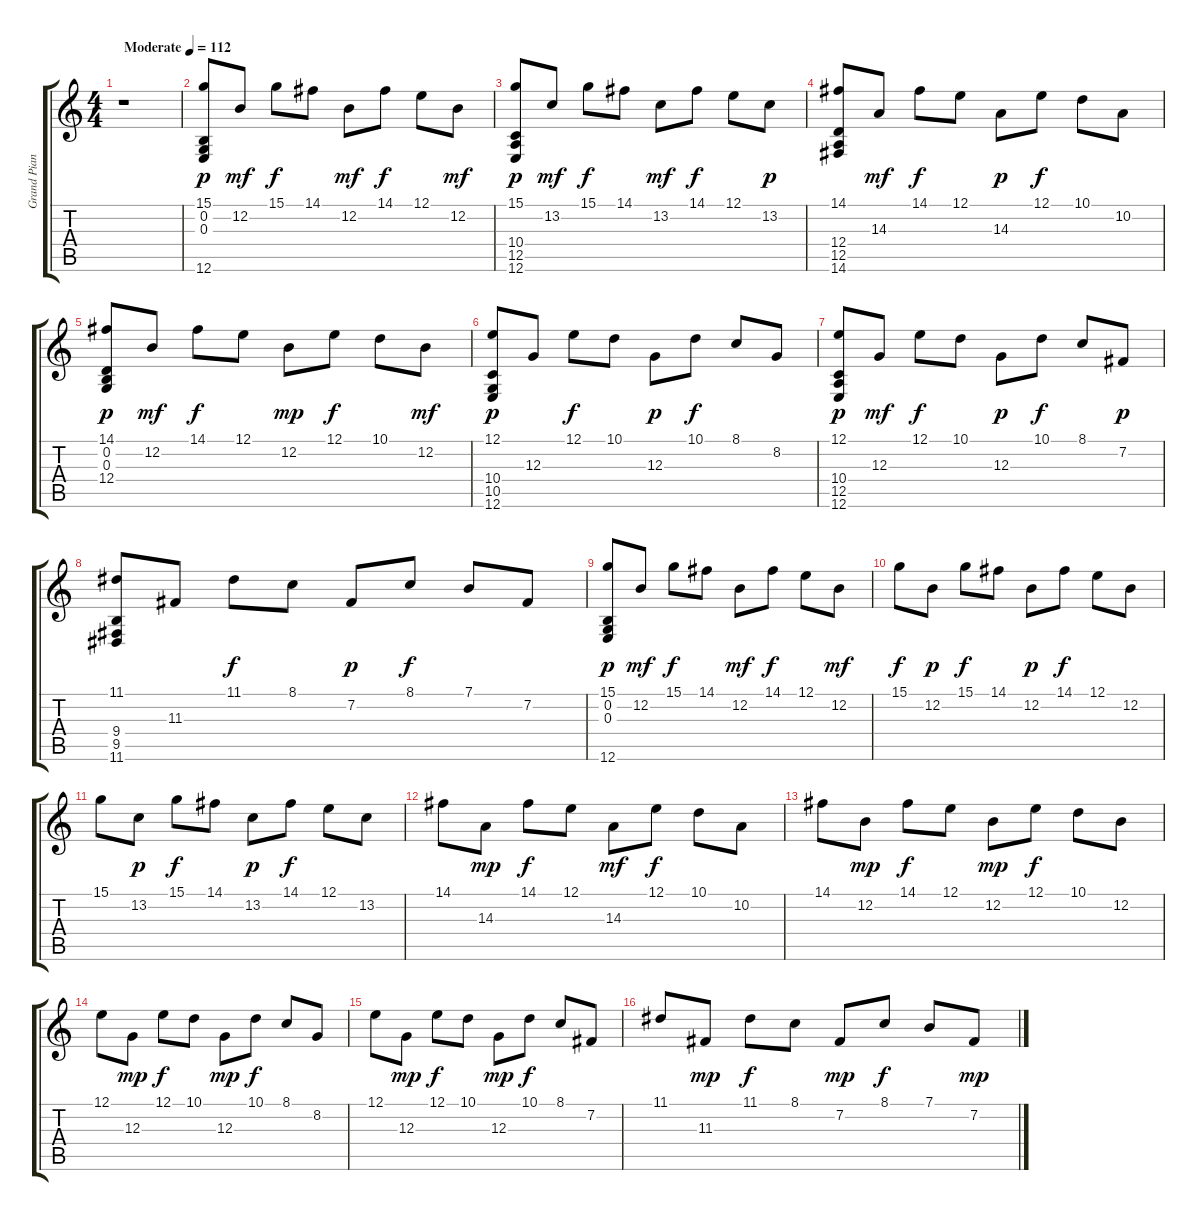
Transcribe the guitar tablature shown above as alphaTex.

\track ("Grand Piano " "Grand Pian") {instrument electricgrandpiano}
\staff {score tabs}
\tuning (E4 B3 G3 D3 A2 E2) {hide}
\ts (4 4)
\tempo (112 "Moderate")
\clef g2
\ks c
r.1{dy p instrument electricgrandpiano} |
(15.1 0.2 0.3 12.6).8 12.2.8{dy mf} 15.1.8{dy f} 14.1.8 12.2.8{dy mf} 14.1.8{dy f} 12.1.8 12.2.8{dy mf} |
(15.1 10.4 12.5 12.6).8{dy p} 13.2.8{dy mf} 15.1.8{dy f} 14.1.8 13.2.8{dy mf} 14.1.8{dy f} 12.1.8 13.2.8{dy p} |
(14.1 12.4 12.5 14.6).8 14.3.8{dy mf} 14.1.8{dy f} 12.1.8 14.3.8{dy p} 12.1.8{dy f} 10.1.8 10.2.8 |
(14.1 0.2 0.3 12.4).8{dy p} 12.2.8{dy mf} 14.1.8{dy f} 12.1.8 12.2.8{dy mp} 12.1.8{dy f} 10.1.8 12.2.8{dy mf} |
(12.1 10.4 10.5 12.6).8{dy p} 12.3.8 12.1.8{dy f} 10.1.8 12.3.8{dy p} 10.1.8{dy f} 8.1.8 8.2.8 |
(12.1 10.4 12.5 12.6).8{dy p} 12.3.8{dy mf} 12.1.8{dy f} 10.1.8 12.3.8{dy p} 10.1.8{dy f} 8.1.8 7.2.8{dy p} |
(11.1 9.4 9.5 11.6).8 11.3.8 11.1.8{dy f} 8.1.8 7.2.8{dy p} 8.1.8{dy f} 7.1.8 7.2.8 |
(15.1 0.2 0.3 12.6).8{dy p} 12.2.8{dy mf} 15.1.8{dy f} 14.1.8 12.2.8{dy mf} 14.1.8{dy f} 12.1.8 12.2.8{dy mf} |
15.1.8{dy f} 12.2.8{dy p} 15.1.8{dy f} 14.1.8 12.2.8{dy p} 14.1.8{dy f} 12.1.8 12.2.8 |
15.1.8 13.2.8{dy p} 15.1.8{dy f} 14.1.8 13.2.8{dy p} 14.1.8{dy f} 12.1.8 13.2.8 |
14.1.8 14.3.8{dy mp} 14.1.8{dy f} 12.1.8 14.3.8{dy mf} 12.1.8{dy f} 10.1.8 10.2.8 |
14.1.8 12.2.8{dy mp} 14.1.8{dy f} 12.1.8 12.2.8{dy mp} 12.1.8{dy f} 10.1.8 12.2.8 |
12.1.8 12.3.8{dy mp} 12.1.8{dy f} 10.1.8 12.3.8{dy mp} 10.1.8{dy f} 8.1.8 8.2.8 |
12.1.8 12.3.8{dy mp} 12.1.8{dy f} 10.1.8 12.3.8{dy mp} 10.1.8{dy f} 8.1.8 7.2.8 |
11.1.8 11.3.8{dy mp} 11.1.8{dy f} 8.1.8 7.2.8{dy mp} 8.1.8{dy f} 7.1.8 7.2.8{dy mp}
